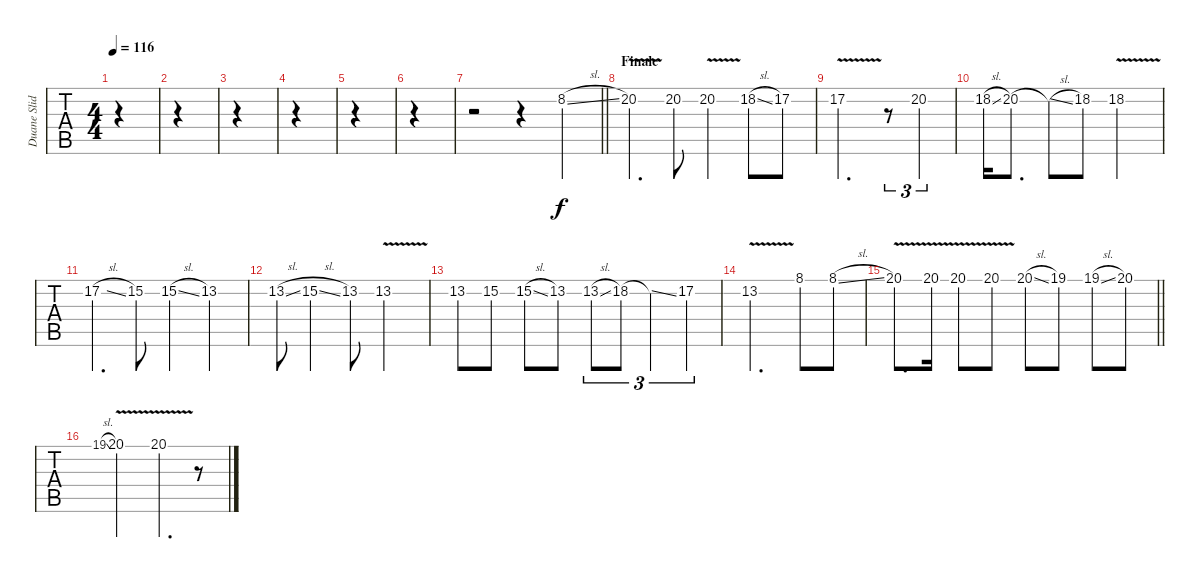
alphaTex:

\track ("Duane Slide O/D (Tr. 9B)" "Duane Slid") {instrument distortionguitar}
\staff {tabs}
\tuning (E4 B3 G3 D3 A2 E2) {hide}
\ts (4 4)
\tempo 116
\clef g2
\ks c
|
|
|
|
|
|
\barLineRight lightlight
r.2 r.4 8.2{sl}.4 |
\section ("" "Finale")
20.2{v}.4{d} 20.2.8 20.2{v}.4 18.2{sl}.8 17.2.8 |
17.2{v}.2{d} r.8{tu (3 2)} 20.2.4{tu (3 2)} |
18.2{sl}.16 20.2.8{d} 20.2{sl t}.8 18.2.8 18.2{v}.2 |
17.2{sl}.4{d} 15.2.8 15.2{sl}.4 13.2.4 |
13.2{sl}.8 15.2{sl}.4 13.2.8 13.2{v}.2 |
13.2.8 15.2.8 15.2{sl}.8 13.2.8 13.2{sl}.8{tu (3 2)} 18.2.8{tu (3 2)} 18.2{ss t}.4{tu (3 2)} 17.2.4{tu (3 2)} |
13.2{v}.2{d} 8.1.8 8.1{sl}.8 |
\barLineRight lightlight
20.1{v}.8{d} 20.1{v}.16 20.1{v}.8 20.1{v}.8 20.1{sl}.8 19.1.8 19.1{sl}.8 20.1.8 |
19.1{sl}.8{gr onbeat} 20.1{v}.2 20.1{v}.4{d} r.8
